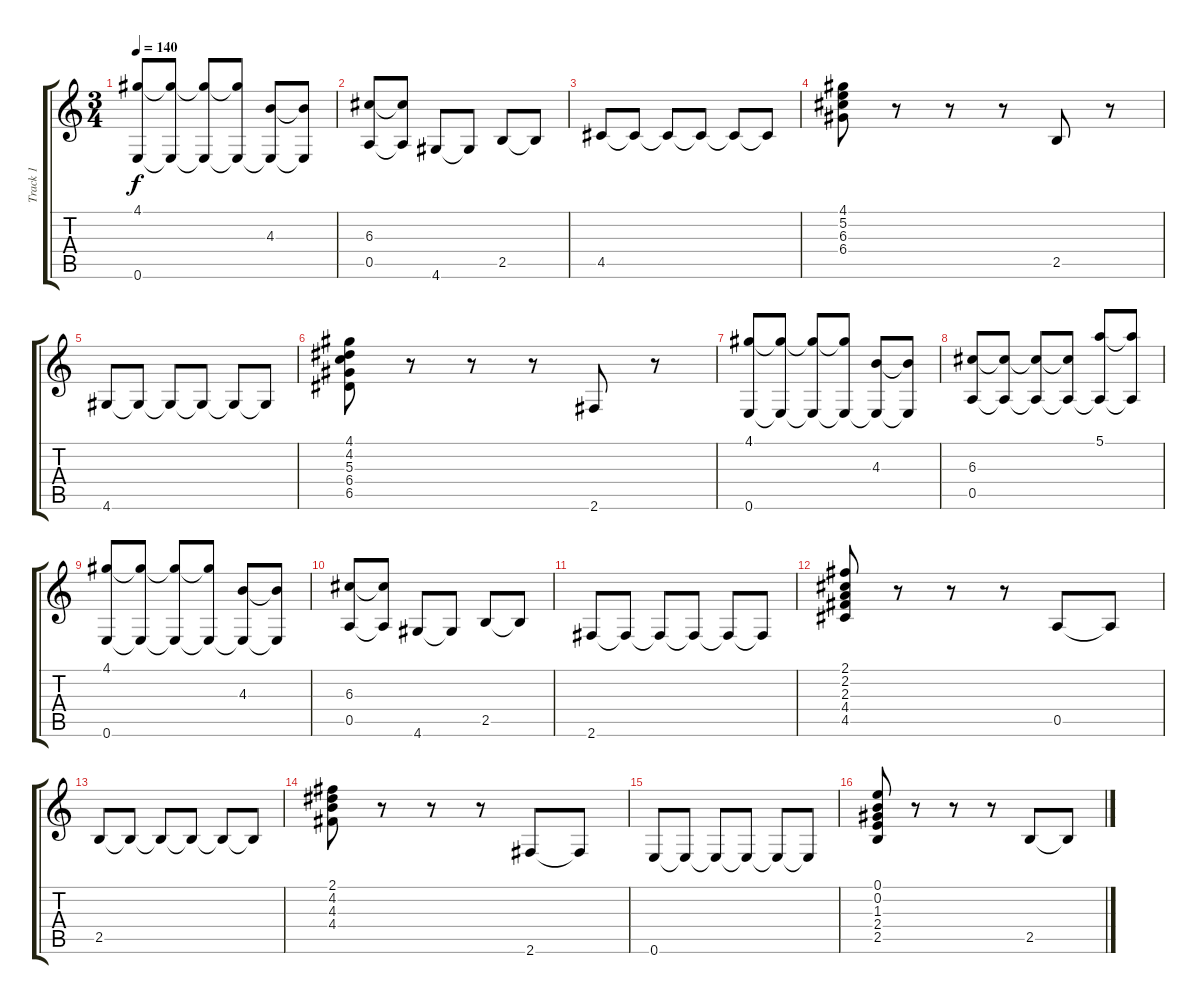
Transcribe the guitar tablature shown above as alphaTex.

\track ("Track 1" "Track 1") {instrument electricguitarjazz}
\staff {score tabs}
\tuning (E4 B3 G3 D3 A2 E2) {hide}
\ts (3 4)
\tempo 140
\clef g2
\ks c
(4.1 0.6).8{dy f} (4.1{t} 0.6{t}).8 (4.1{t} 0.6{t}).8 (4.1{t} 0.6{t}).8 (4.3 0.6{t}).8 (4.3{t} 0.6{t}).8 |
(6.3 0.5).8 (6.3{t} 0.5{t}).8 4.6.8 4.6{t}.8 2.5.8 2.5{t}.8 |
4.5.8 4.5{t}.8 4.5{t}.8 4.5{t}.8 4.5{t}.8 4.5{t}.8 |
(4.1 5.2 6.3 6.4).8 r.8 r.8 r.8 2.5.8 r.8 |
4.6.8 4.6{t}.8 4.6{t}.8 4.6{t}.8 4.6{t}.8 4.6{t}.8 |
(4.1 4.2 5.3 6.4 6.5).8 r.8 r.8 r.8 2.6.8 r.8 |
(4.1 0.6).8 (4.1{t} 0.6{t}).8 (4.1{t} 0.6{t}).8 (4.1{t} 0.6{t}).8 (4.3 0.6{t}).8 (4.3{t} 0.6{t}).8 |
(6.3 0.5).8 (6.3{t} 0.5{t}).8 (6.3{t} 0.5{t}).8 (6.3{t} 0.5{t}).8 (5.1 0.5{t}).8 (5.1{t} 0.5{t}).8 |
(4.1 0.6).8 (4.1{t} 0.6{t}).8 (4.1{t} 0.6{t}).8 (4.1{t} 0.6{t}).8 (4.3 0.6{t}).8 (4.3{t} 0.6{t}).8 |
(6.3 0.5).8 (6.3{t} 0.5{t}).8 4.6.8 4.6{t}.8 2.5.8 2.5{t}.8 |
2.6.8 2.6{t}.8 2.6{t}.8 2.6{t}.8 2.6{t}.8 2.6{t}.8 |
(2.1 2.2 2.3 4.4 4.5).8 r.8 r.8 r.8 0.5.8 0.5{t}.8 |
2.5.8 2.5{t}.8 2.5{t}.8 2.5{t}.8 2.5{t}.8 2.5{t}.8 |
(2.1 4.2 4.3 4.4).8 r.8 r.8 r.8 2.6.8 2.6{t}.8 |
0.6.8 0.6{t}.8 0.6{t}.8 0.6{t}.8 0.6{t}.8 0.6{t}.8 |
(0.1 0.2 1.3 2.4 2.5).8 r.8 r.8 r.8 2.5.8 2.5{t}.8
